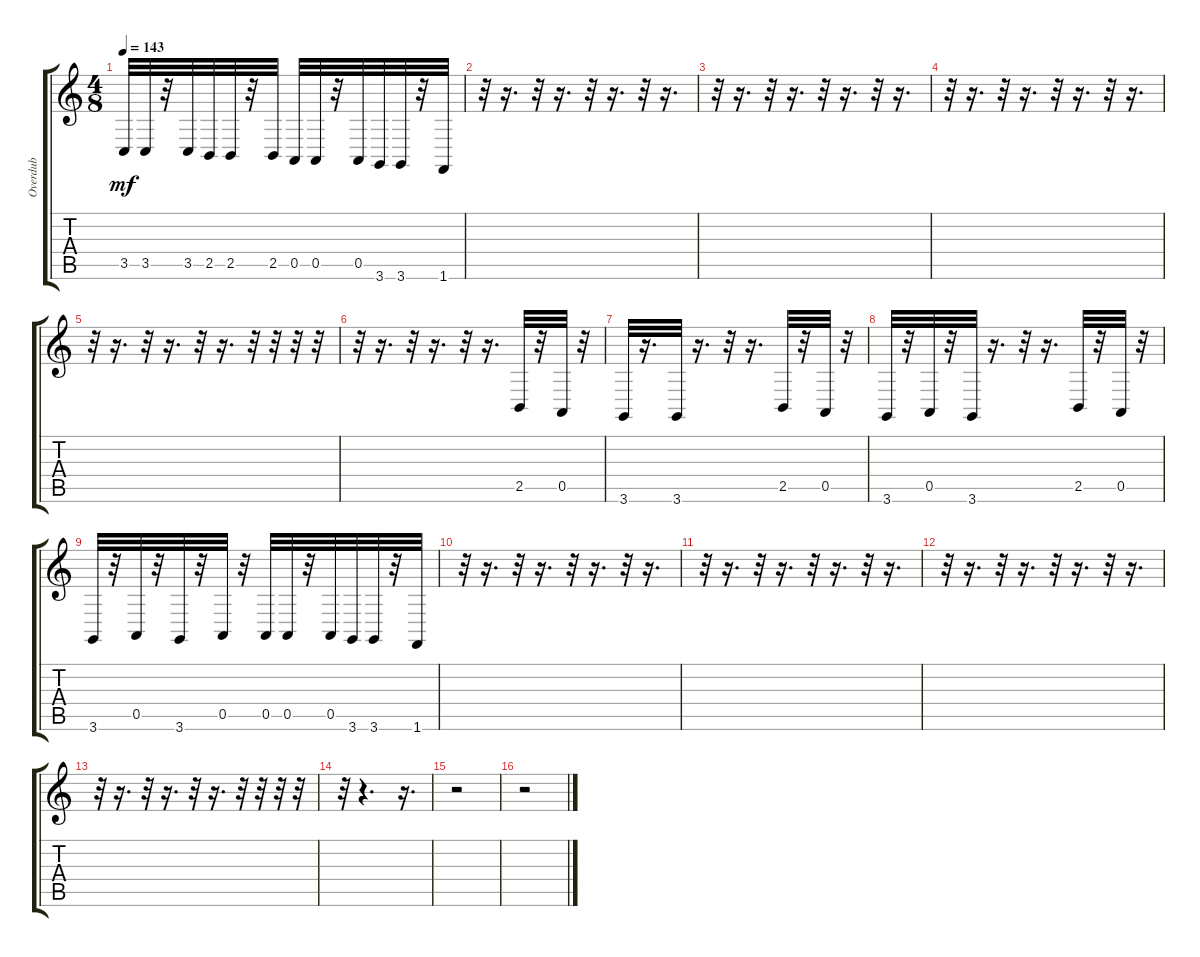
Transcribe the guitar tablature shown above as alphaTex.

\track ("Overdub" "Overdub") {instrument acousticgrandpiano}
\staff {score tabs}
\tuning (E4 B3 G3 D3 A2 E2) {hide}
\ts (4 8)
\tempo 143
\clef g2
\ks c
3.5.32{dy mf} 3.5.32 r.32 3.5.32 2.5.32 2.5.32 r.32 2.5.32 0.5.32 0.5.32 r.32 0.5.32 3.6.32 3.6.32 r.32 1.6.32 |
r.32 r.16{d} r.32 r.16{d} r.32 r.16{d} r.32 r.16{d} |
r.32 r.16{d} r.32 r.16{d} r.32 r.16{d} r.32 r.16{d} |
r.32 r.16{d} r.32 r.16{d} r.32 r.16{d} r.32 r.16{d} |
r.32 r.16{d} r.32 r.16{d} r.32 r.16{d} r.32 r.32 r.32 r.32 |
r.32 r.16{d} r.32 r.16{d} r.32 r.16{d} 2.5.32 r.32 0.5.32 r.32 |
3.6.32 r.16{d} 3.6.32 r.16{d} r.32 r.16{d} 2.5.32 r.32 0.5.32 r.32 |
3.6.32 r.32 0.5.32 r.32 3.6.32 r.16{d} r.32 r.16{d} 2.5.32 r.32 0.5.32 r.32 |
3.6.32 r.32 0.5.32 r.32 3.6.32 r.32 0.5.32 r.32 0.5.32 0.5.32 r.32 0.5.32 3.6.32 3.6.32 r.32 1.6.32 |
r.32 r.16{d} r.32 r.16{d} r.32 r.16{d} r.32 r.16{d} |
r.32 r.16{d} r.32 r.16{d} r.32 r.16{d} r.32 r.16{d} |
r.32 r.16{d} r.32 r.16{d} r.32 r.16{d} r.32 r.16{d} |
r.32 r.16{d} r.32 r.16{d} r.32 r.16{d} r.32 r.32 r.32 r.32 |
r.32 r.4{d} r.16{d} |
r.2 |
r.2
